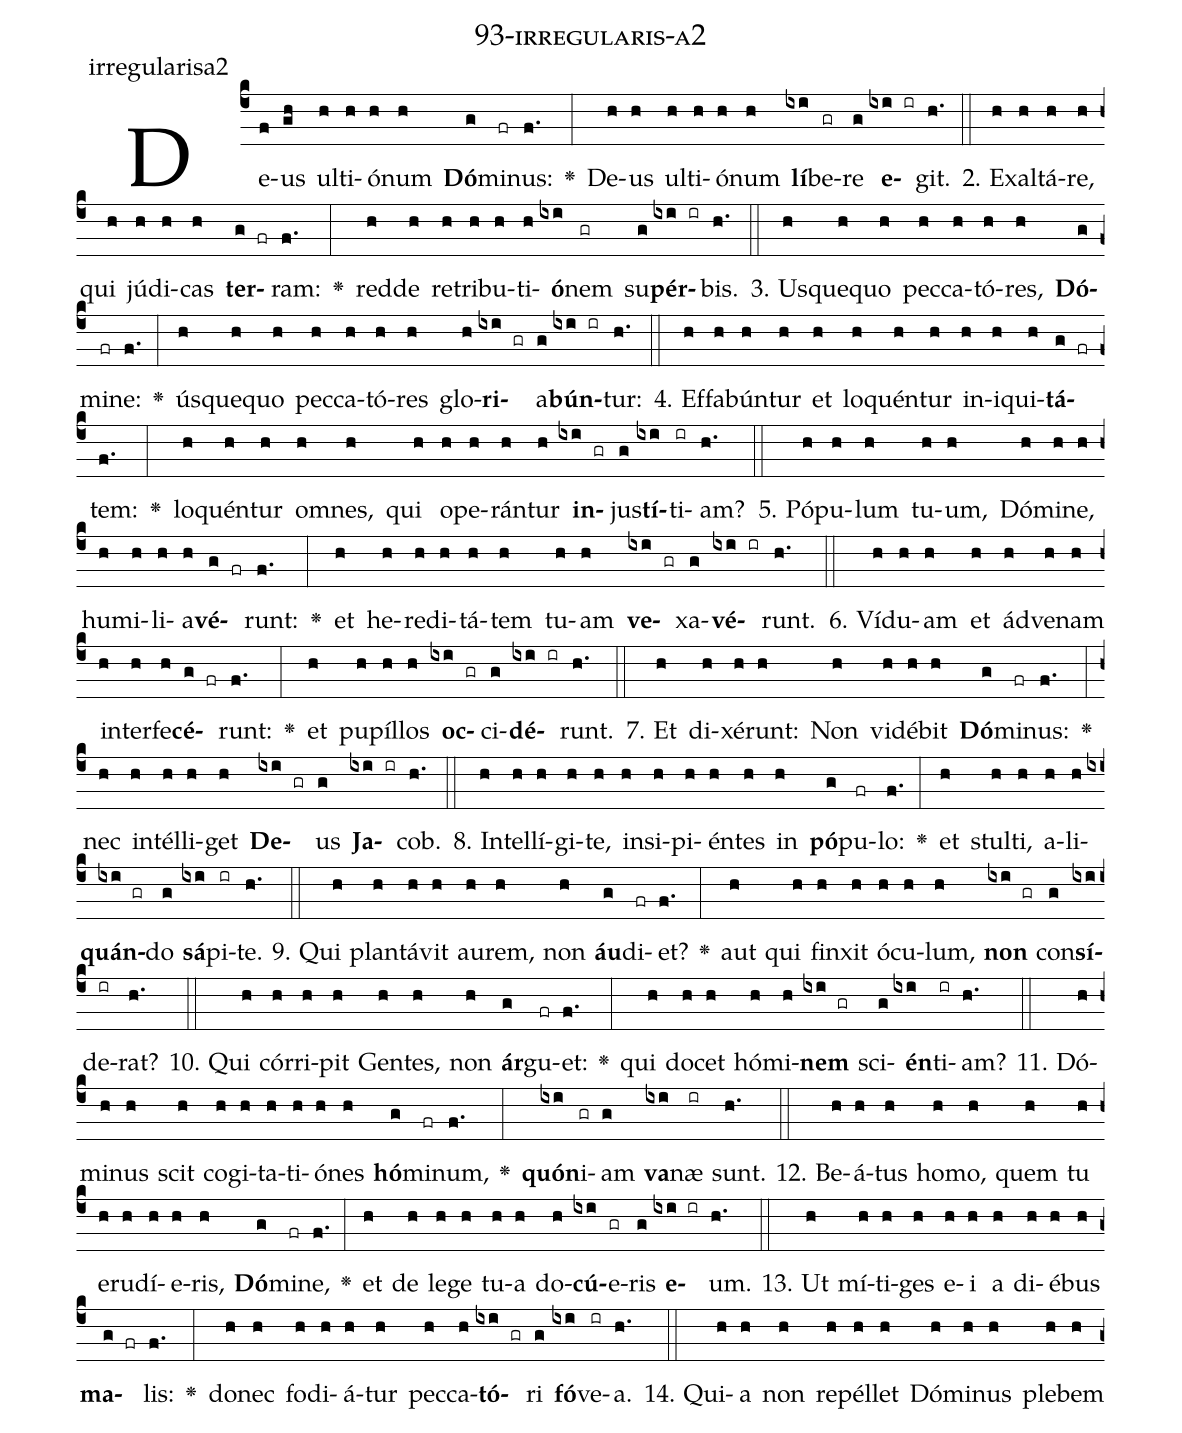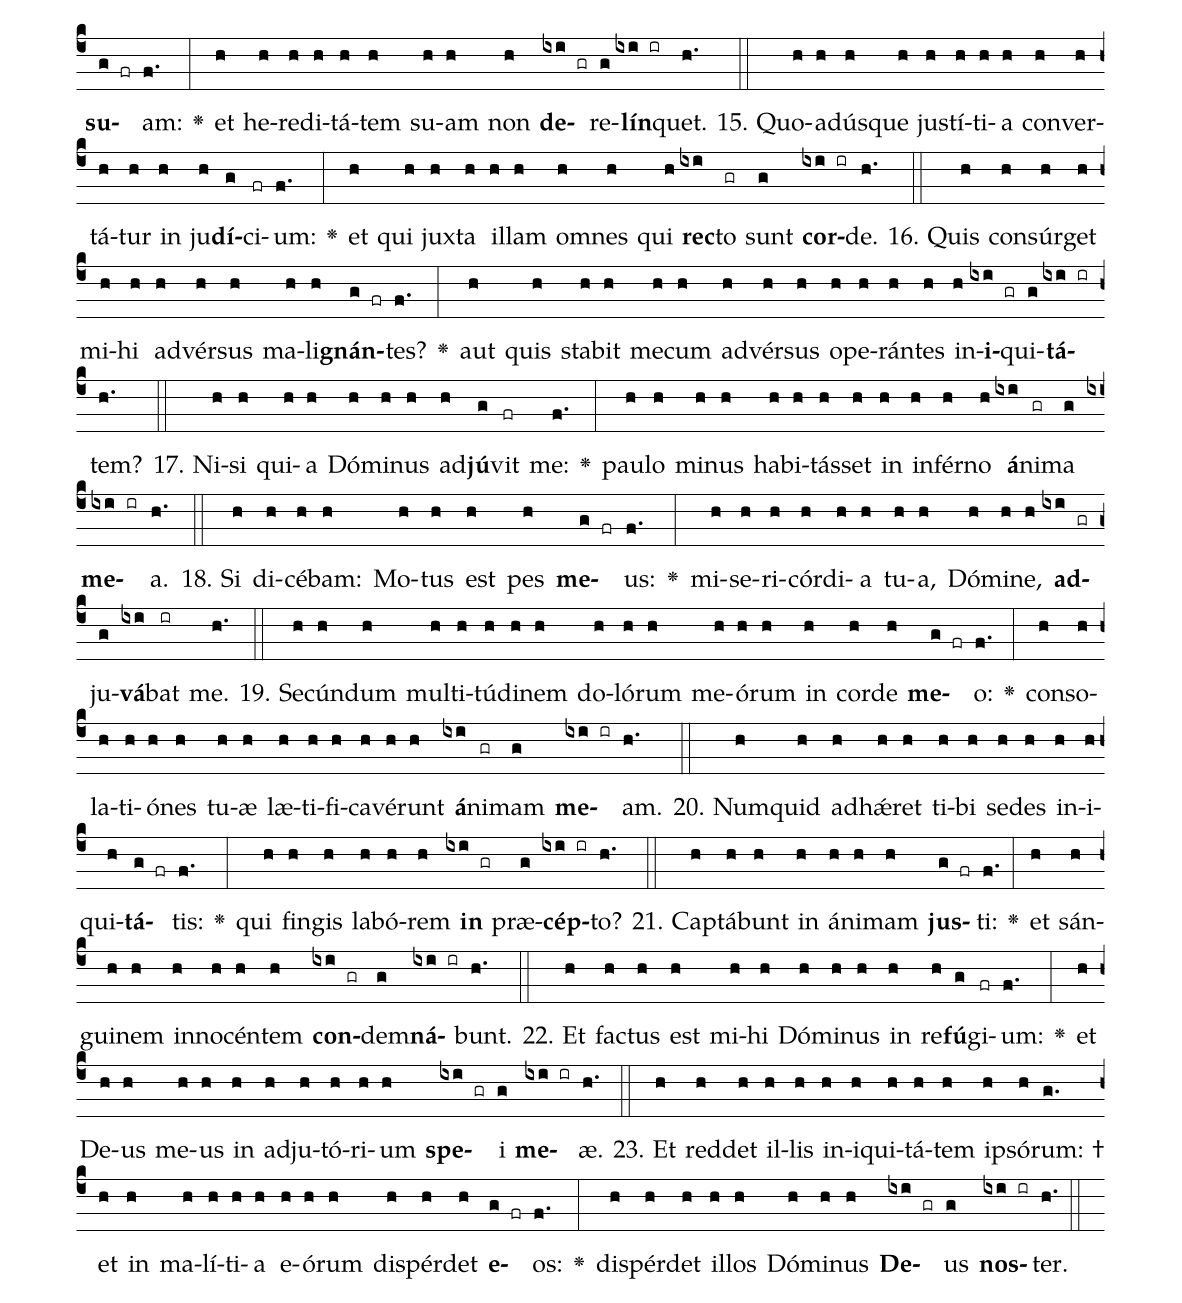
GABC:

name: 93-irregularis-a2;
annotation: irregularisa2;
%%
(c4)De(f)us(gh) ul(h)ti(h)ó(h)num(h) <b>Dó</b>(g)mi(fr)nus:(f.) <v>\greheightstar</v>(:) De(h)us(h) ul(h)ti(h)ó(h)num(h) <b>lí</b>(ixi)be(gr)re(g) <b>e</b>(ixi ir)git.(h.) (::)
2. Ex(h)al(h)tá(h)re,(h) qui(h) jú(h)di(h)cas(h) <b>ter</b>(g fr)ram:(f.) <v>\greheightstar</v>(:) red(h)de(h) re(h)tri(h)bu(h)ti(h)<b>ó</b>(ixi)nem(gr) su(g)<b>pér</b>(ixi ir)bis.(h.) (::)
3. Us(h)que(h)quo(h) pec(h)ca(h)tó(h)res,(h) <b>Dó</b>(g)mi(fr)ne:(f.) <v>\greheightstar</v>(:) ús(h)que(h)quo(h) pec(h)ca(h)tó(h)res(h) glo(h)<b>ri</b>(ixi gr)a(g)<b>bún</b>(ixi ir)tur:(h.) (::)
4. Ef(h)fa(h)bún(h)tur(h) et(h) lo(h)quén(h)tur(h) in(h)i(h)qui(h)<b>tá</b>(g fr)tem:(f.) <v>\greheightstar</v>(:) lo(h)quén(h)tur(h) om(h)nes,(h) qui(h) o(h)pe(h)rán(h)tur(h) <b>in</b>(ixi gr)jus(g)<b>tí</b>(ixi)ti(ir)am?(h.) (::)
5. Pó(h)pu(h)lum(h) tu(h)um,(h) Dó(h)mi(h)ne,(h) hu(h)mi(h)li(h)a(h)<b>vé</b>(g fr)runt:(f.) <v>\greheightstar</v>(:) et(h) he(h)re(h)di(h)tá(h)tem(h) tu(h)am(h) <b>ve</b>(ixi gr)xa(g)<b>vé</b>(ixi ir)runt.(h.) (::)
6. Ví(h)du(h)am(h) et(h) ád(h)ve(h)nam(h) in(h)ter(h)fe(h)<b>cé</b>(g fr)runt:(f.) <v>\greheightstar</v>(:) et(h) pu(h)píl(h)los(h) <b>oc</b>(ixi gr)ci(g)<b>dé</b>(ixi ir)runt.(h.) (::)
7. Et(h) di(h)xé(h)runt:(h) Non(h) vi(h)dé(h)bit(h) <b>Dó</b>(g)mi(fr)nus:(f.) <v>\greheightstar</v>(:) nec(h) in(h)tél(h)li(h)get(h) <b>De</b>(ixi gr)us(g) <b>Ja</b>(ixi ir)cob.(h.) (::)
8. In(h)tel(h)lí(h)gi(h)te,(h) in(h)si(h)pi(h)én(h)tes(h) in(h) <b>pó</b>(g)pu(fr)lo:(f.) <v>\greheightstar</v>(:) et(h) stul(h)ti,(h) a(h)li(h)<b>quán</b>(ixi gr)do(g) <b>sá</b>(ixi)pi(ir)te.(h.) (::)
9. Qui(h) plan(h)tá(h)vit(h) au(h)rem,(h) non(h) <b>áu</b>(g)di(fr)et?(f.) <v>\greheightstar</v>(:) aut(h) qui(h) fin(h)xit(h) ó(h)cu(h)lum,(h) <b>non</b>(ixi gr) con(g)<b>sí</b>(ixi)de(ir)rat?(h.) (::)
10. Qui(h) cór(h)ri(h)pit(h) Gen(h)tes,(h) non(h) <b>ár</b>(g)gu(fr)et:(f.) <v>\greheightstar</v>(:) qui(h) do(h)cet(h) hó(h)mi(h)<b>nem</b>(ixi gr) sci(g)<b>én</b>(ixi)ti(ir)am?(h.) (::)
11. Dó(h)mi(h)nus(h) scit(h) co(h)gi(h)ta(h)ti(h)ó(h)nes(h) <b>hó</b>(g)mi(fr)num,(f.) <v>\greheightstar</v>(:) <b>quón</b>(ixi)i(gr)am(g) <b>va</b>(ixi)næ(ir) sunt.(h.) (::)
12. Be(h)á(h)tus(h) ho(h)mo,(h) quem(h) tu(h) e(h)ru(h)dí(h)e(h)ris,(h) <b>Dó</b>(g)mi(fr)ne,(f.) <v>\greheightstar</v>(:) et(h) de(h) le(h)ge(h) tu(h)a(h) do(h)<b>cú</b>(ixi)e(gr)ris(g) <b>e</b>(ixi ir)um.(h.) (::)
13. Ut(h) mí(h)ti(h)ges(h) e(h)i(h) a(h) di(h)é(h)bus(h) <b>ma</b>(g fr)lis:(f.) <v>\greheightstar</v>(:) do(h)nec(h) fo(h)di(h)á(h)tur(h) pec(h)ca(h)<b>tó</b>(ixi gr)ri(g) <b>fó</b>(ixi)ve(ir)a.(h.) (::)
14. Qui(h)a(h) non(h) re(h)pél(h)let(h) Dó(h)mi(h)nus(h) ple(h)bem(h) <b>su</b>(g fr)am:(f.) <v>\greheightstar</v>(:) et(h) he(h)re(h)di(h)tá(h)tem(h) su(h)am(h) non(h) <b>de</b>(ixi gr)re(g)<b>lín</b>(ixi ir)quet.(h.) (::)
15. Quo(h)ad(h)ús(h)que(h) jus(h)tí(h)ti(h)a(h) con(h)ver(h)tá(h)tur(h) in(h) ju(h)<b>dí</b>(g)ci(fr)um:(f.) <v>\greheightstar</v>(:) et(h) qui(h) jux(h)ta(h) il(h)lam(h) om(h)nes(h) qui(h) <b>rec</b>(ixi)to(gr) sunt(g) <b>cor</b>(ixi ir)de.(h.) (::)
16. Quis(h) con(h)súr(h)get(h) mi(h)hi(h) ad(h)vér(h)sus(h) ma(h)li(h)<b>gnán</b>(g fr)tes?(f.) <v>\greheightstar</v>(:) aut(h) quis(h) sta(h)bit(h) me(h)cum(h) ad(h)vér(h)sus(h) o(h)pe(h)rán(h)tes(h) in(h)<b>i</b>(ixi gr)qui(g)<b>tá</b>(ixi ir)tem?(h.) (::)
17. Ni(h)si(h) qui(h)a(h) Dó(h)mi(h)nus(h) ad(h)<b>jú</b>(g)vit(fr) me:(f.) <v>\greheightstar</v>(:) pau(h)lo(h) mi(h)nus(h) ha(h)bi(h)tás(h)set(h) in(h) in(h)fér(h)no(h) <b>á</b>(ixi)ni(gr)ma(g) <b>me</b>(ixi ir)a.(h.) (::)
18. Si(h) di(h)cé(h)bam:(h) Mo(h)tus(h) est(h) pes(h) <b>me</b>(g fr)us:(f.) <v>\greheightstar</v>(:) mi(h)se(h)ri(h)cór(h)di(h)a(h) tu(h)a,(h) Dó(h)mi(h)ne,(h) <b>ad</b>(ixi gr)ju(g)<b>vá</b>(ixi)bat(ir) me.(h.) (::)
19. Se(h)cún(h)dum(h) mul(h)ti(h)tú(h)di(h)nem(h) do(h)ló(h)rum(h) me(h)ó(h)rum(h) in(h) cor(h)de(h) <b>me</b>(g fr)o:(f.) <v>\greheightstar</v>(:) con(h)so(h)la(h)ti(h)ó(h)nes(h) tu(h)æ(h) læ(h)ti(h)fi(h)ca(h)vé(h)runt(h) <b>á</b>(ixi)ni(gr)mam(g) <b>me</b>(ixi ir)am.(h.) (::)
20. Num(h)quid(h) ad(h)hǽ(h)ret(h) ti(h)bi(h) se(h)des(h) in(h)i(h)qui(h)<b>tá</b>(g fr)tis:(f.) <v>\greheightstar</v>(:) qui(h) fin(h)gis(h) la(h)bó(h)rem(h) <b>in</b>(ixi gr) præ(g)<b>cép</b>(ixi ir)to?(h.) (::)
21. Cap(h)tá(h)bunt(h) in(h) á(h)ni(h)mam(h) <b>jus</b>(g fr)ti:(f.) <v>\greheightstar</v>(:) et(h) sán(h)gui(h)nem(h) in(h)no(h)cén(h)tem(h) <b>con</b>(ixi gr)dem(g)<b>ná</b>(ixi ir)bunt.(h.) (::)
22. Et(h) fac(h)tus(h) est(h) mi(h)hi(h) Dó(h)mi(h)nus(h) in(h) re(h)<b>fú</b>(g)gi(fr)um:(f.) <v>\greheightstar</v>(:) et(h) De(h)us(h) me(h)us(h) in(h) ad(h)ju(h)tó(h)ri(h)um(h) <b>spe</b>(ixi gr)i(g) <b>me</b>(ixi ir)æ.(h.) (::)
23. Et(h) red(h)det(h) il(h)lis(h) in(h)i(h)qui(h)tá(h)tem(h) ip(h)só(h)rum: †(g.) et(h) in(h) ma(h)lí(h)ti(h)a(h) e(h)ó(h)rum(h) dis(h)pér(h)det(h) <b>e</b>(g fr)os:(f.) <v>\greheightstar</v>(:) dis(h)pér(h)det(h) il(h)los(h) Dó(h)mi(h)nus(h) <b>De</b>(ixi gr)us(g) <b>nos</b>(ixi ir)ter.(h.) (::)
